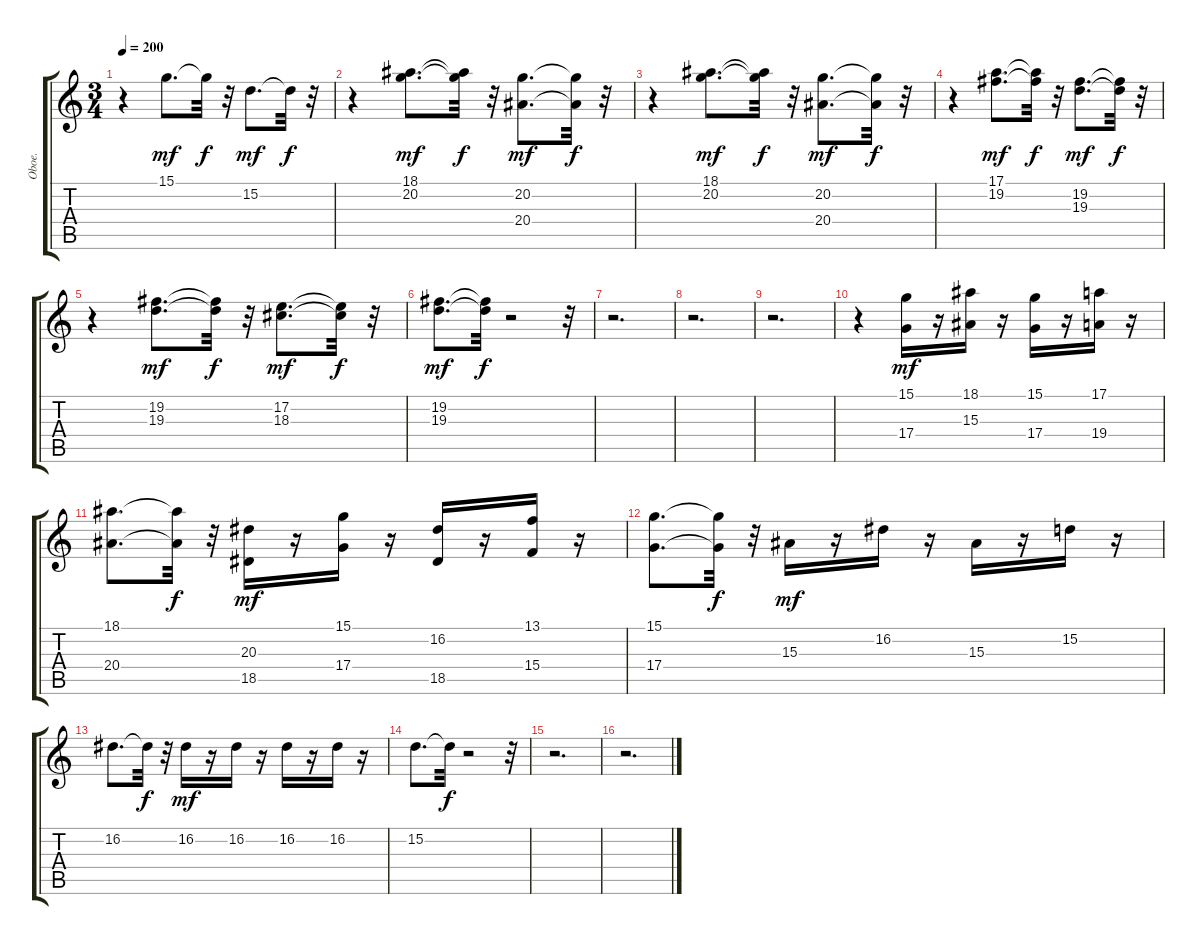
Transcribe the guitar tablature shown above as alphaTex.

\track ("Oboe." "Oboe.") {instrument oboe}
\staff {score tabs}
\tuning (E4 B3 G3 D3 A2 E2) {hide}
\ts (3 4)
\tempo 200
\clef g2
\ks c
r.4{dy f} 15.1.8{d dy mf} 15.1{t}.32{dy f} r.32 15.2.8{d dy mf} 15.2{t}.32{dy f} r.32 |
r.4 (18.1 20.2).8{d dy mf} (18.1{t} 20.2{t}).32{dy f} r.32 (20.2 20.4).8{d dy mf} (20.2{t} 20.4{t}).32{dy f} r.32 |
r.4 (18.1 20.2).8{d dy mf} (18.1{t} 20.2{t}).32{dy f} r.32 (20.2 20.4).8{d dy mf} (20.2{t} 20.4{t}).32{dy f} r.32 |
r.4 (17.1 19.2).8{d dy mf} (17.1{t} 19.2{t}).32{dy f} r.32 (19.2 19.3).8{d dy mf} (19.2{t} 19.3{t}).32{dy f} r.32 |
r.4 (19.2 19.3).8{d dy mf} (19.2{t} 19.3{t}).32{dy f} r.32 (17.2 18.3).8{d dy mf} (17.2{t} 18.3{t}).32{dy f} r.32 |
(19.2 19.3).8{d dy mf} (19.2{t} 19.3{t}).32{dy f} r.2 r.32 |
r.2{d} |
r.2{d} |
r.2{d} |
r.4 (15.1 17.4).16{dy mf} r.16 (18.1 15.3).16 r.16 (15.1 17.4).16 r.16 (17.1 19.4).16 r.16 |
(18.1 20.4).8{d} (18.1{t} 20.4{t}).32{dy f} r.32 (20.3 18.5).16{dy mf} r.16 (15.1 17.4).16 r.16 (16.2 18.5).16 r.16 (13.1 15.4).16 r.16 |
(15.1 17.4).8{d} (15.1{t} 17.4{t}).32{dy f} r.32 15.3.16{dy mf} r.16 16.2.16 r.16 15.3.16 r.16 15.2.16 r.16 |
16.2.8{d} 16.2{t}.32{dy f} r.32 16.2.16{dy mf} r.16 16.2.16 r.16 16.2.16 r.16 16.2.16 r.16 |
15.2.8{d} 15.2{t}.32{dy f} r.2 r.32 |
r.2{d} |
r.2{d}
